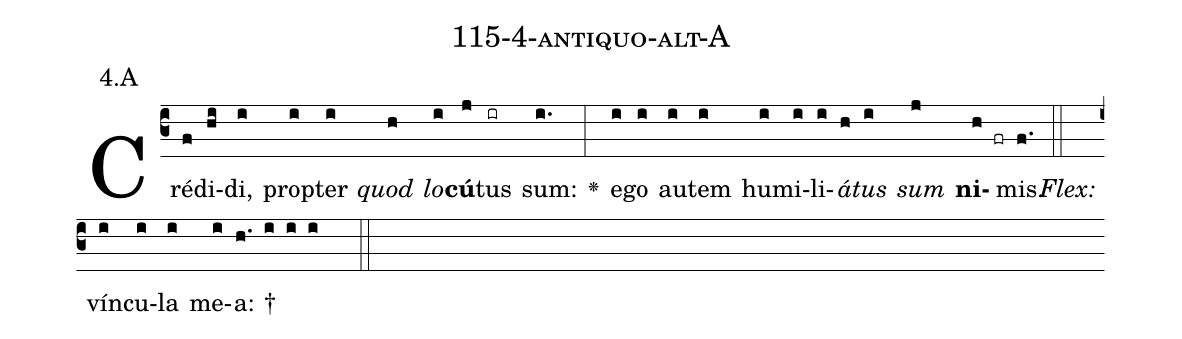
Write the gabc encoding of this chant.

name: 115-4-antiquo-alt-A;
annotation: 4.A;
%%
(c3)Cré(f)di(hi)di,(i) prop(i)ter(i) <i>quod</i>(h) <i>lo</i>(i)<b>cú</b>(j)tus(ir) sum:(i.) <v>\greheightstar</v>(:) e(i)go(i) au(i)tem(i) hu(i)mi(i)li(i)<i>á</i>(h)<i>tus</i>(i) <i>sum</i>(j) <b>ni</b>(h fr)mis.(f.) (::)
<i>Flex:</i>()  vín(i)cu(i)la(i) me(i)a: †(h. i i i  ::)

%E(i) u(h) o(i) u(j) a(h) e.(f.) (::)
